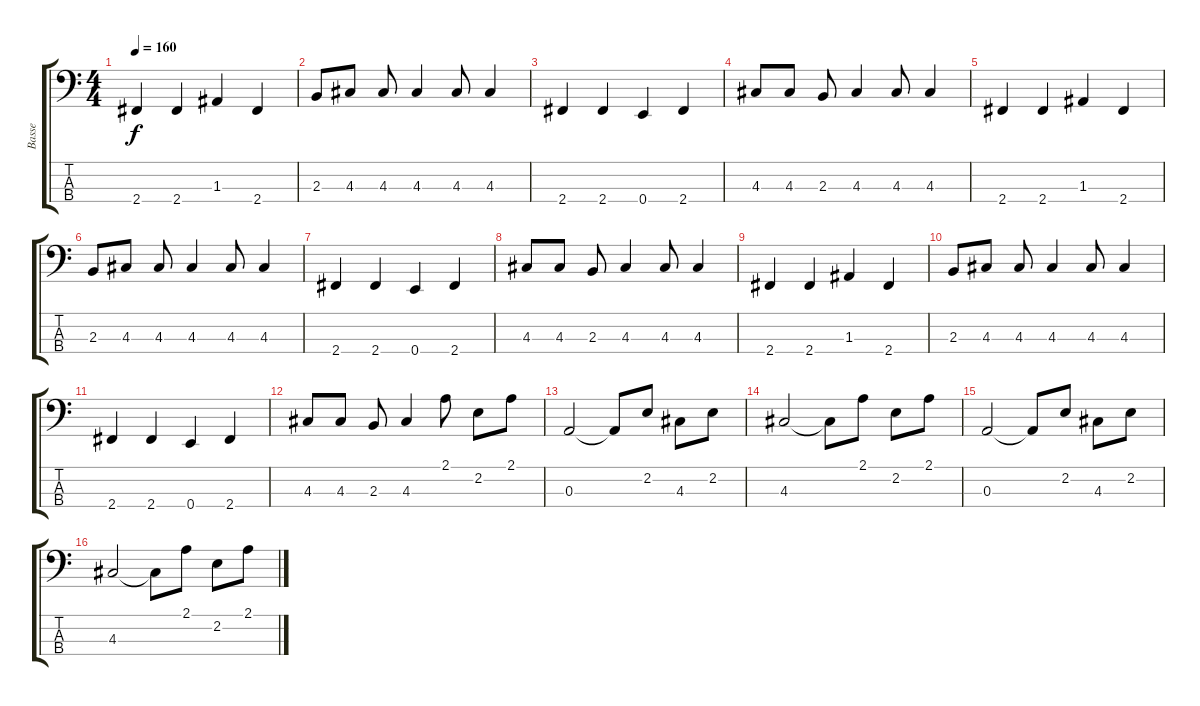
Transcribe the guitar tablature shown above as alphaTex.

\track ("Basse" "Basse") {instrument electricbassfinger}
\staff {score tabs}
\tuning (G2 D2 A1 E1) {hide}
\ts (4 4)
\tempo 160
\clef f4
\ks c
2.4.4{dy f} 2.4.4 1.3.4 2.4.4 |
2.3.8 4.3.8 4.3.8 4.3.4 4.3.8 4.3.4 |
2.4.4 2.4.4 0.4.4 2.4.4 |
4.3.8 4.3.8 2.3.8 4.3.4 4.3.8 4.3.4 |
2.4.4 2.4.4 1.3.4 2.4.4 |
2.3.8 4.3.8 4.3.8 4.3.4 4.3.8 4.3.4 |
2.4.4 2.4.4 0.4.4 2.4.4 |
4.3.8 4.3.8 2.3.8 4.3.4 4.3.8 4.3.4 |
2.4.4 2.4.4 1.3.4 2.4.4 |
2.3.8 4.3.8 4.3.8 4.3.4 4.3.8 4.3.4 |
2.4.4 2.4.4 0.4.4 2.4.4 |
4.3.8 4.3.8 2.3.8 4.3.4 2.1.8 2.2.8 2.1.8 |
0.3.2 0.3{t}.8 2.2.8 4.3.8 2.2.8 |
4.3.2 4.3{t}.8 2.1.8 2.2.8 2.1.8 |
0.3.2 0.3{t}.8 2.2.8 4.3.8 2.2.8 |
4.3.2 4.3{t}.8 2.1.8 2.2.8 2.1.8
